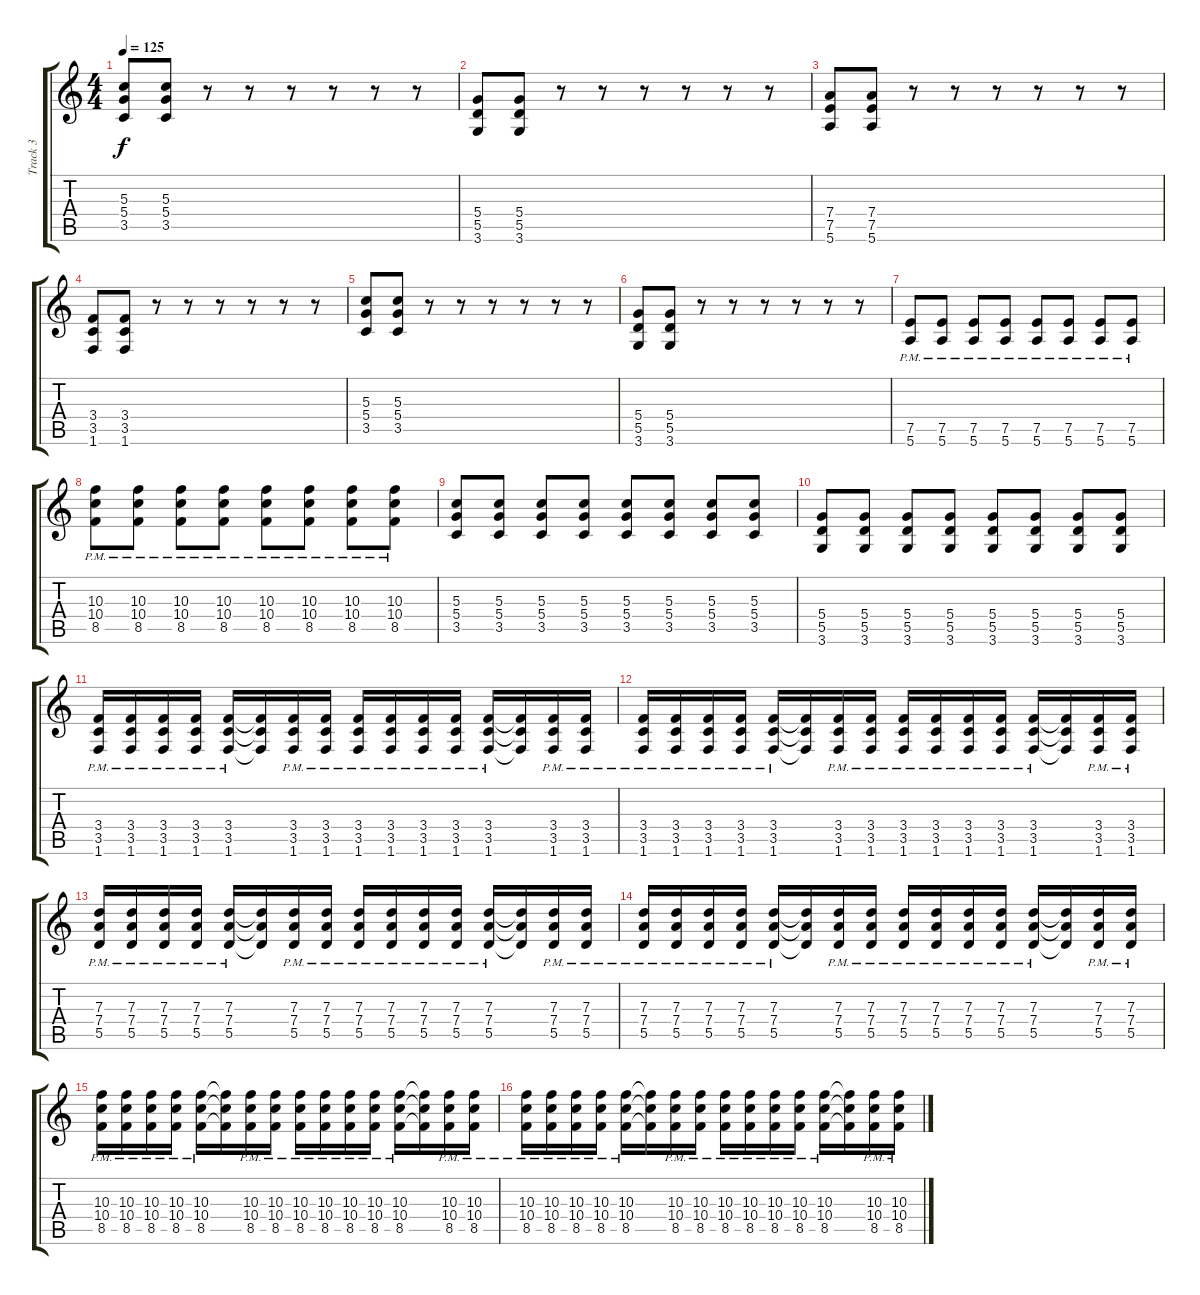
\track ("Track 3" "Track 3") {instrument distortionguitar}
\staff {score tabs}
\tuning (E4 B3 G3 D3 A2 E2) {hide}
\ts (4 4)
\tempo 125
\clef g2
\ks c
(5.3 5.4 3.5).8{dy f} (5.3 5.4 3.5).8 r.8 r.8 r.8 r.8 r.8 r.8 |
(5.4 5.5 3.6).8 (5.4 5.5 3.6).8 r.8 r.8 r.8 r.8 r.8 r.8 |
(7.4 7.5 5.6).8 (7.4 7.5 5.6).8 r.8 r.8 r.8 r.8 r.8 r.8 |
(3.4 3.5 1.6).8 (3.4 3.5 1.6).8 r.8 r.8 r.8 r.8 r.8 r.8 |
(5.3 5.4 3.5).8 (5.3 5.4 3.5).8 r.8 r.8 r.8 r.8 r.8 r.8 |
(5.4 5.5 3.6).8 (5.4 5.5 3.6).8 r.8 r.8 r.8 r.8 r.8 r.8 |
(7.5{pm} 5.6{pm}).8 (7.5{pm} 5.6{pm}).8 (7.5{pm} 5.6{pm}).8 (7.5{pm} 5.6{pm}).8 (7.5{pm} 5.6{pm}).8 (7.5{pm} 5.6{pm}).8 (7.5{pm} 5.6{pm}).8 (7.5{pm} 5.6{pm}).8 |
(10.3{pm} 10.4{pm} 8.5{pm}).8 (10.3{pm} 10.4{pm} 8.5{pm}).8 (10.3{pm} 10.4{pm} 8.5{pm}).8 (10.3{pm} 10.4{pm} 8.5{pm}).8 (10.3{pm} 10.4{pm} 8.5{pm}).8 (10.3{pm} 10.4{pm} 8.5{pm}).8 (10.3{pm} 10.4{pm} 8.5{pm}).8 (10.3{pm} 10.4{pm} 8.5{pm}).8 |
(5.3 5.4 3.5).8 (5.3 5.4 3.5).8 (5.3 5.4 3.5).8 (5.3 5.4 3.5).8 (5.3 5.4 3.5).8 (5.3 5.4 3.5).8 (5.3 5.4 3.5).8 (5.3 5.4 3.5).8 |
(5.4 5.5 3.6).8 (5.4 5.5 3.6).8 (5.4 5.5 3.6).8 (5.4 5.5 3.6).8 (5.4 5.5 3.6).8 (5.4 5.5 3.6).8 (5.4 5.5 3.6).8 (5.4 5.5 3.6).8 |
(3.4{pm} 3.5{pm} 1.6{pm}).16 (3.4{pm} 3.5{pm} 1.6{pm}).16 (3.4{pm} 3.5{pm} 1.6{pm}).16 (3.4{pm} 3.5{pm} 1.6{pm}).16 (3.4{pm} 3.5{pm} 1.6{pm}).16 (3.4{t} 3.5{t} 1.6{t}).16 (3.4{pm} 3.5{pm} 1.6{pm}).16 (3.4{pm} 3.5{pm} 1.6{pm}).16 (3.4{pm} 3.5{pm} 1.6{pm}).16 (3.4{pm} 3.5{pm} 1.6{pm}).16 (3.4{pm} 3.5{pm} 1.6{pm}).16 (3.4{pm} 3.5{pm} 1.6{pm}).16 (3.4{pm} 3.5{pm} 1.6{pm}).16 (3.4{t} 3.5{t} 1.6{t}).16 (3.4{pm} 3.5{pm} 1.6{pm}).16 (3.4{pm} 3.5{pm} 1.6{pm}).16 |
(3.4{pm} 3.5{pm} 1.6{pm}).16 (3.4{pm} 3.5{pm} 1.6{pm}).16 (3.4{pm} 3.5{pm} 1.6{pm}).16 (3.4{pm} 3.5{pm} 1.6{pm}).16 (3.4{pm} 3.5{pm} 1.6{pm}).16 (3.4{t} 3.5{t} 1.6{t}).16 (3.4{pm} 3.5{pm} 1.6{pm}).16 (3.4{pm} 3.5{pm} 1.6{pm}).16 (3.4{pm} 3.5{pm} 1.6{pm}).16 (3.4{pm} 3.5{pm} 1.6{pm}).16 (3.4{pm} 3.5{pm} 1.6{pm}).16 (3.4{pm} 3.5{pm} 1.6{pm}).16 (3.4{pm} 3.5{pm} 1.6{pm}).16 (3.4{t} 3.5{t} 1.6{t}).16 (3.4{pm} 3.5{pm} 1.6{pm}).16 (3.4{pm} 3.5{pm} 1.6{pm}).16 |
(7.3{pm} 7.4{pm} 5.5{pm}).16 (7.3{pm} 7.4{pm} 5.5{pm}).16 (7.3{pm} 7.4{pm} 5.5{pm}).16 (7.3{pm} 7.4{pm} 5.5{pm}).16 (7.3{pm} 7.4{pm} 5.5{pm}).16 (7.3{t} 7.4{t} 5.5{t}).16 (7.3{pm} 7.4{pm} 5.5{pm}).16 (7.3{pm} 7.4{pm} 5.5{pm}).16 (7.3{pm} 7.4{pm} 5.5{pm}).16 (7.3{pm} 7.4{pm} 5.5{pm}).16 (7.3{pm} 7.4{pm} 5.5{pm}).16 (7.3{pm} 7.4{pm} 5.5{pm}).16 (7.3{pm} 7.4{pm} 5.5{pm}).16 (7.3{t} 7.4{t} 5.5{t}).16 (7.3{pm} 7.4{pm} 5.5{pm}).16 (7.3{pm} 7.4{pm} 5.5{pm}).16 |
(7.3{pm} 7.4{pm} 5.5{pm}).16 (7.3{pm} 7.4{pm} 5.5{pm}).16 (7.3{pm} 7.4{pm} 5.5{pm}).16 (7.3{pm} 7.4{pm} 5.5{pm}).16 (7.3{pm} 7.4{pm} 5.5{pm}).16 (7.3{t} 7.4{t} 5.5{t}).16 (7.3{pm} 7.4{pm} 5.5{pm}).16 (7.3{pm} 7.4{pm} 5.5{pm}).16 (7.3{pm} 7.4{pm} 5.5{pm}).16 (7.3{pm} 7.4{pm} 5.5{pm}).16 (7.3{pm} 7.4{pm} 5.5{pm}).16 (7.3{pm} 7.4{pm} 5.5{pm}).16 (7.3{pm} 7.4{pm} 5.5{pm}).16 (7.3{t} 7.4{t} 5.5{t}).16 (7.3{pm} 7.4{pm} 5.5{pm}).16 (7.3{pm} 7.4{pm} 5.5{pm}).16 |
(10.3{pm} 10.4{pm} 8.5{pm}).16 (10.3{pm} 10.4{pm} 8.5{pm}).16 (10.3{pm} 10.4{pm} 8.5{pm}).16 (10.3{pm} 10.4{pm} 8.5{pm}).16 (10.3{pm} 10.4{pm} 8.5{pm}).16 (10.3{t} 10.4{t} 8.5{t}).16 (10.3{pm} 10.4{pm} 8.5{pm}).16 (10.3{pm} 10.4{pm} 8.5{pm}).16 (10.3{pm} 10.4{pm} 8.5{pm}).16 (10.3{pm} 10.4{pm} 8.5{pm}).16 (10.3{pm} 10.4{pm} 8.5{pm}).16 (10.3{pm} 10.4{pm} 8.5{pm}).16 (10.3{pm} 10.4{pm} 8.5{pm}).16 (10.3{t} 10.4{t} 8.5{t}).16 (10.3{pm} 10.4{pm} 8.5{pm}).16 (10.3{pm} 10.4{pm} 8.5{pm}).16 |
(10.3{pm} 10.4{pm} 8.5{pm}).16 (10.3{pm} 10.4{pm} 8.5{pm}).16 (10.3{pm} 10.4{pm} 8.5{pm}).16 (10.3{pm} 10.4{pm} 8.5{pm}).16 (10.3{pm} 10.4{pm} 8.5{pm}).16 (10.3{t} 10.4{t} 8.5{t}).16 (10.3{pm} 10.4{pm} 8.5{pm}).16 (10.3{pm} 10.4{pm} 8.5{pm}).16 (10.3{pm} 10.4{pm} 8.5{pm}).16 (10.3{pm} 10.4{pm} 8.5{pm}).16 (10.3{pm} 10.4{pm} 8.5{pm}).16 (10.3{pm} 10.4{pm} 8.5{pm}).16 (10.3{pm} 10.4{pm} 8.5{pm}).16 (10.3{t} 10.4{t} 8.5{t}).16 (10.3{pm} 10.4{pm} 8.5{pm}).16 (10.3{pm} 10.4{pm} 8.5{pm}).16
